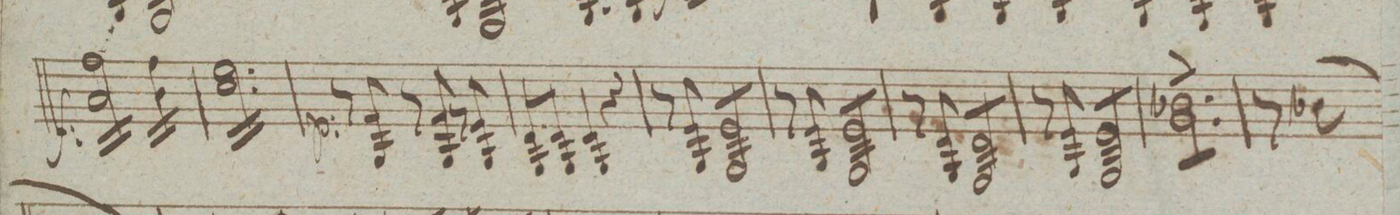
**kern	**dynam
*I"Violino 2do	*
*clefG2	*
*k[]	*
*met(c)	*
*M3/4	*
*tremolo	*
16ff\ 16a\LL	f
16ff\ 16a\	.
16ff\ 16a\	.
16ff\ 16a\	.
16ff\ 16a\	.
16ff\ 16a\	.
16ff\ 16a\	.
16ff\ 16a\JJ	.
16ff\ 16b\LL	.
16ff\ 16b\	.
16ff\ 16b\	.
16ff\ 16b\JJ	.
=46	=46
16ee\ 16cc\LL	.
16ee\ 16cc\	.
16ee\ 16cc\	.
16ee\ 16cc\	.
16ee\ 16cc\	.
16ee\ 16cc\	.
16ee\ 16cc\	.
16ee\ 16cc\	.
16ee\ 16cc\	.
16ee\ 16cc\	.
16ee\ 16cc\	.
16ee\ 16cc\JJ	.
*Xtremolo	*
=47	=47
8r	p
8f/ 8G/	.
8r	.
8f/ 8G/	.
8r	.
8e/ 8G/	.
=48	=48
8d/L 8G/	.
8d/J 8G/	.
4d/ 4G/	.
4r	.
=49	=49
8r	.
8e/ 8G/	.
*tremolo	*
8e/ 8G/L	.
8e/ 8G/	.
8e/ 8G/	.
8e/ 8G/J	.
*Xtremolo	*
=50	=50
8r	.
8e/ 8G/	.
*tremolo	*
8e/ 8G/L	.
8e/ 8G/	.
8e/ 8G/	.
8e/ 8G/J	.
*Xtremolo	*
=51	=51
8r	.
8d/ 8G/	.
*tremolo	*
8d/ 8G/L	.
8d/ 8G/	.
8d/ 8G/	.
8d/ 8G/J	.
*Xtremolo	*
=52	=52
8r	.
8e/ 8G/	.
*tremolo	*
8e/ 8G/L	.
8e/ 8G/	.
8e/ 8G/	.
8e/ 8G/J	.
=53	=53
8b-X\ 8g\L	>
8b-X\ 8g\	.
8b-X\ 8g\	.
8b-X\ 8g\	.
8b-X\ 8g\	.
8b-X\ 8g\J	.
.	]
*Xtremolo	*
=54	=54
8r	.
(8b-X\	.
*-	*-
